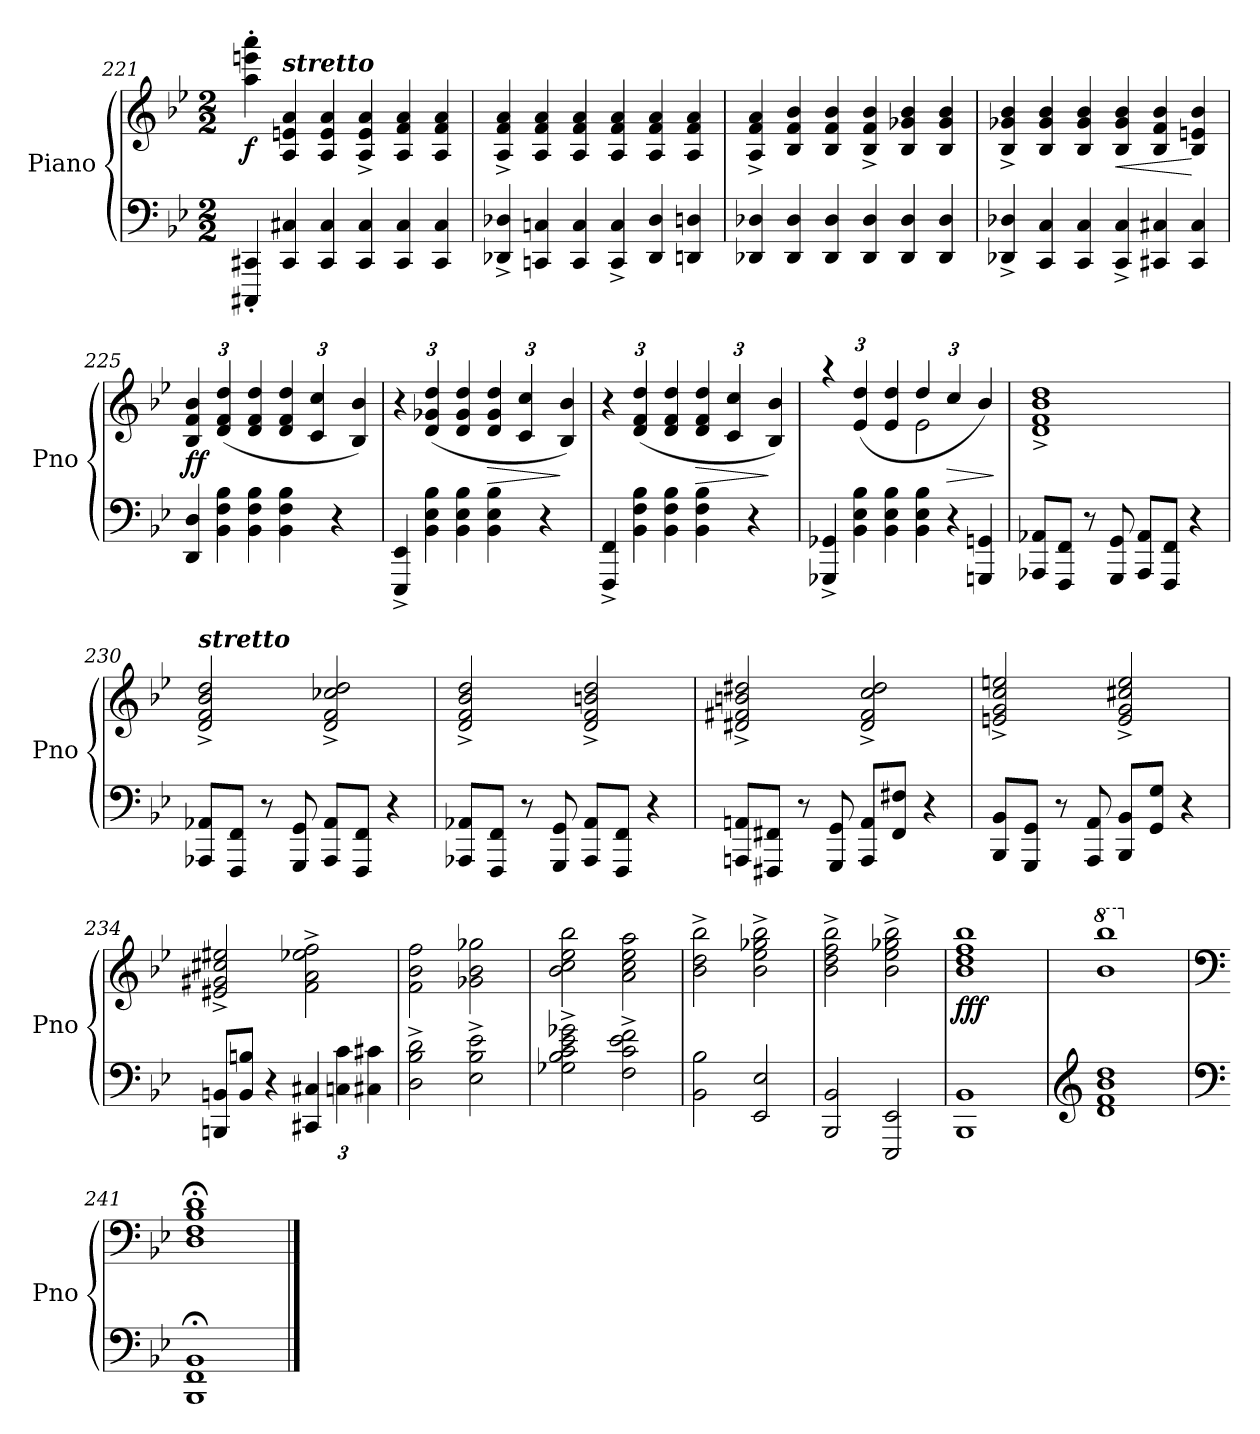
**kern	**kern	**dynam
*part1	*part1	*part1
*staff2	*staff1	*staff1/2
*I"Piano	*	*
*I'Pno	*	*
!!LO:LB:g=z
*clefF4	*clefG2	*
*k[b-e-]	*k[b-e-]	*
*B-:	*B-:	*
*M2/2	*M2/2	*
*Xtuplet	*Xtuplet	*
=221	=221	=221
!	!	!LO:DY:b
6CCC#X/'< 6CC#X/'<	6aa\'> 6eeen\'> 6aaa\'>	f
!	!LO:TX:a:Bi:t=stretto	!
6CC#/ 6C#X/	6A/ 6en/ 6a/	.
6CC#/ 6C#/	6A/ 6e/ 6a/	.
6CC#/ 6C#/	6A/^< 6e/^< 6a/^<	.
6CC#/ 6C#/	6A/ 6f/ 6a/	.
6CC#/ 6C#/	6A/ 6f/ 6a/	.
!!LO:LB:g=z
=222	=222	=222
6DD-X/^< 6D-X/^<	6A/^< 6f/^< 6a/^<	.
6CCn/ 6Cn/	6A/ 6f/ 6a/	.
6CC/ 6C/	6A/ 6f/ 6a/	.
6CC/^< 6C/^<	6A/ 6f/ 6a/	.
6DD-/ 6D-/	6A/ 6f/ 6a/	.
6DDn/ 6Dn/	6A/ 6f/ 6a/	.
=223	=223	=223
6DD-X/ 6D-X/	6A/^< 6f/^< 6a/^<	.
6DD-/ 6D-/	6B-/ 6f/ 6b-/	.
6DD-/ 6D-/	6B-/ 6f/ 6b-/	.
6DD-/ 6D-/	6B-/^< 6f/^< 6b-/^<	.
6DD-/ 6D-/	6B-/ 6g-X/ 6b-/	.
6DD-/ 6D-/	6B-/ 6g-/ 6b-/	.
=224	=224	=224
6DD-X/^< 6D-X/^<	6B-/^< 6g-X/^< 6b-/^<	.
6CC/ 6C/	6B-/ 6g-/ 6b-/	.
6CC/ 6C/	6B-/ 6g-/ 6b-/	.
!	!	!LO:HP:b
6CC/^< 6C/^<	6B-/ 6g-/ 6b-/	<
6CC#X/ 6C#X/	6B-/ 6f/ 6b-/	.
6CC#/ 6C#/	6B-/ 6en/ 6b-/	[
=225	=225	=225
*	*tuplet	*
*	*Xbrackettup	*
!	!	!LO:DY:b
6DD/ 6D/	6B-/ 6f/ 6b-/	ff
6BB-\ 6F\ 6B-\	(<6d/ 6f/ 6dd/	.
6BB-\ 6F\ 6B-\	6d/ 6f/ 6dd/	.
4BB-\ 4F\ 4B-\	6d/ 6f/ 6dd/	.
.	6c/ 6cc/	.
4r	.	.
.	6B-/ 6b-/)	.
=226	=226	=226
6EEE-/^< 6EE-/^<	6r	.
6BB-\ 6E-\ 6B-\	(<6d/ 6g-X/ 6dd/	.
6BB-\ 6E-\ 6B-\	6d/ 6g-/ 6dd/	.
!	!	!LO:HP:b
4BB-\ 4E-\ 4B-\	6d/ 6g-/ 6dd/	>
.	6c/ 6cc/	.
4r	.	.
.	6B-/ 6b-/)	]
!!LO:LB:g=z
=227	=227	=227
6FFF/^< 6FF/^<	6r	.
6BB-\ 6F\ 6B-\	(<6d/ 6f/ 6dd/	.
6BB-\ 6F\ 6B-\	6d/ 6f/ 6dd/	.
!	!	!LO:HP:b
4BB-\ 4F\ 4B-\	6d/ 6f/ 6dd/	>
.	6c/ 6cc/	.
4r	.	.
.	6B-/ 6b-/)	]
!!LO:LB:g=z
=228	=228	=228
*	*^	*
6GGG-X/^< 6GG-X/^<	6raa	2ryy	.
6BB-\ 6E-\ 6B-\	(>6e-/ 6dd/	.	.
6BB-\ 6E-\ 6B-\	6e-/ 6dd/	.	.
6BB-\ 6E-\ 6B-\	6dd/	2e-\	.
!	!	!	!LO:HP:b
6r	6cc/	.	>
6GGGn/ 6GGn/	6b-/)	.	.
*	*v	*v	*
.	.	]
=229	=229	=229
8AAA-X/ 8AA-X/L	1d^< 1f^< 1b-^< 1dd^<	.
8FFF/ 8FF/J	.	.
8r	.	.
8GGG/ 8GG/	.	.
8AAA-/ 8AA-/L	.	.
8FFF/ 8FF/J	.	.
4r	.	.
=230	=230	=230
!	!LO:TX:a:Bi:t=stretto	!
8AAA-X/ 8AA-X/L	2d/^< 2f/^< 2b-/^< 2dd/^<	.
8FFF/ 8FF/J	.	.
8r	.	.
8GGG/ 8GG/	.	.
8AAA-/ 8AA-/L	2d/^< 2f/^< 2cc-X/^< 2dd/^<	.
8FFF/ 8FF/J	.	.
4r	.	.
=231	=231	=231
8AAA-X/ 8AA-X/L	2d/^< 2f/^< 2b-/^< 2dd/^<	.
8FFF/ 8FF/J	.	.
8r	.	.
8GGG/ 8GG/	.	.
8AAA-/ 8AA-/L	2d/^< 2f/^< 2bn/^< 2dd/^<	.
8FFF/ 8FF/J	.	.
4r	.	.
!!LO:LB:g=z
=232	=232	=232
8AAAn/ 8AAn/L	2d#X/^< 2f#X/^< 2bn/^< 2dd#X/^<	.
8FFF#X/ 8FF#X/J	.	.
8r	.	.
8GGG/ 8GG/	.	.
8AAA/ 8AA/L	2d#/^< 2f#/^< 2cc/^< 2dd#/^<	.
8FF#/ 8F#X/J	.	.
4r	.	.
!!LO:PB:g=z
=233	=233	=233
8BBB-/ 8BB-/L	2en/^< 2g/^< 2cc/^< 2een/^<	.
8GGG/ 8GG/J	.	.
8r	.	.
8AAA/ 8AA/	.	.
8BBB-/ 8BB-/L	2e/^< 2g/^< 2cc#X/^< 2ee/^<	.
8GG/ 8G/J	.	.
4r	.	.
=234	=234	=234
8BBBn/ 8BBn/L	2e#X/^< 2g#X/^< 2cc#X/^< 2ee#X/^<	.
8BB/ 8Bn/J	.	.
4r	.	.
*tuplet	*	*
*Xbrackettup	*	*
6CC#X/ 6C#X/	2f\^> 2a\^> 2ee-X\^> 2ff\^>	.
6Cn\ 6c\	.	.
6C#X\ 6c#X\	.	.
=235	=235	=235
2D\^> 2B-\^> 2d\^>	2f\ 2b-\ 2ff\	.
2E-\^> 2B-\^> 2e-\^>	2g-X\ 2b-\ 2gg-X\	.
=236	=236	=236
2G-X\^> 2B-\^> 2c\^> 2e-\^> 2g-X\^>	2b-\ 2cc\ 2ee-\ 2bb-\	.
2F\^> 2c\^> 2e-\^> 2f\^>	2a\ 2cc\ 2ee-\ 2aa\	.
=237	=237	=237
2BB-\ 2B-\	2b-\^> 2dd\^> 2bb-\^>	.
2EE-/ 2E-/	2b-\^> 2ee-\^> 2gg-X\^> 2bb-\^>	.
=238	=238	=238
2BBB-/ 2BB-/	2b-\^> 2dd\^> 2ff\^> 2bb-\^>	.
2EEE-/ 2EE-/	2b-\^> 2ee-\^> 2gg-X\^> 2bb-\^>	.
=239	=239	=239
!	!	!LO:DY:b
1BBB- 1BB-	1b- 1dd 1ff 1bb-	fff
=240	=240	=240
*clefG2	*	*
*	*8va	*
1d 1f 1b- 1dd	1bb- 1bbb-	.
!!LO:LB:g=z
=241	=241	=241
*clefF4	*clefF4	*
*	*X8va	*
1BBB-; 1FF; 1BB-;	1D;< 1F;< 1B-;< 1d;<	.
==	==	==
*-	*-	*-
